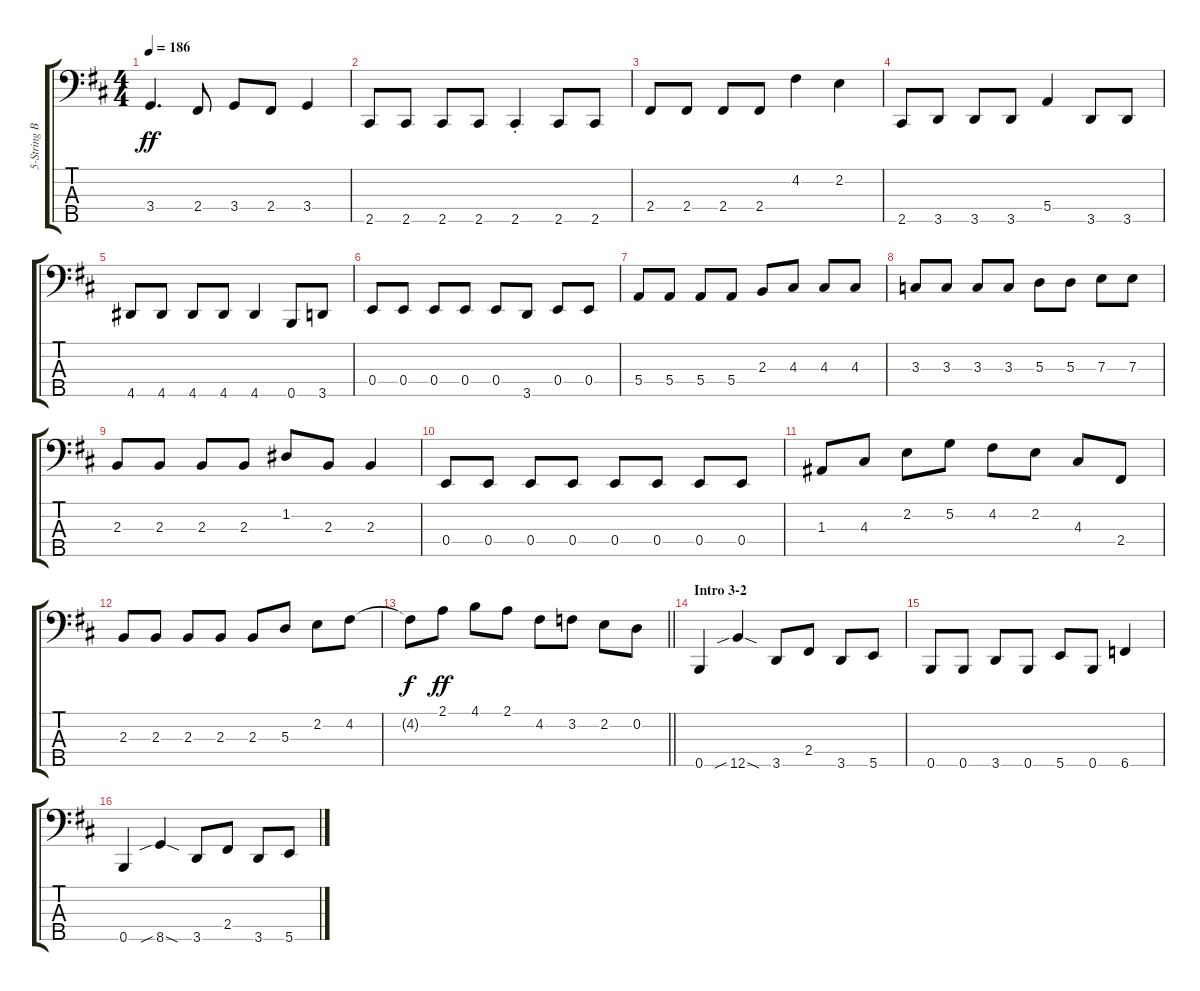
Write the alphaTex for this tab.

\track ("5-String Bass" "5-String B") {instrument electricbasspick}
\staff {score tabs}
\tuning (G2 D2 A1 E1 B0) {hide}
\ts (4 4)
\tempo 186
\clef f4
\ks d
3.4.4{d dy ff} 2.4.8 3.4.8 2.4.8 3.4.4 |
2.5.8 2.5.8 2.5.8 2.5.8 2.5{st}.4 2.5.8 2.5.8 |
2.4.8 2.4.8 2.4.8 2.4.8 4.2.4 2.2.4 |
2.5.8 3.5.8 3.5.8 3.5.8 5.4.4 3.5.8 3.5.8 |
4.5.8 4.5.8 4.5.8 4.5.8 4.5.4 0.5.8 3.5.8 |
0.4.8 0.4.8 0.4.8 0.4.8 0.4.8 3.5.8 0.4.8 0.4.8 |
5.4.8 5.4.8 5.4.8 5.4.8 2.3.8 4.3.8 4.3.8 4.3.8 |
3.3.8 3.3.8 3.3.8 3.3.8 5.3.8 5.3.8 7.3.8 7.3.8 |
2.3.8 2.3.8 2.3.8 2.3.8 1.2.8 2.3.8 2.3.4 |
0.4.8 0.4.8 0.4.8 0.4.8 0.4.8 0.4.8 0.4.8 0.4.8 |
1.3.8 4.3.8 2.2.8 5.2.8 4.2.8 2.2.8 4.3.8 2.4.8 |
2.3.8 2.3.8 2.3.8 2.3.8 2.3.8 5.3.8 2.2.8 4.2.8 |
\barLineRight lightlight
4.2{t}.8{dy f} 2.1.8{dy ff} 4.1.8 2.1.8 4.2.8 3.2.8 2.2.8 0.2.8 |
\section ("" "Intro 3-2")
0.5.4 12.5{sib sod}.4 3.5.8 2.4.8 3.5.8 5.5.8 |
0.5.8 0.5.8 3.5.8 0.5.8 5.5.8 0.5.8 6.5.4 |
0.5.4 8.5{sib sod}.4 3.5.8 2.4.8 3.5.8 5.5.8
